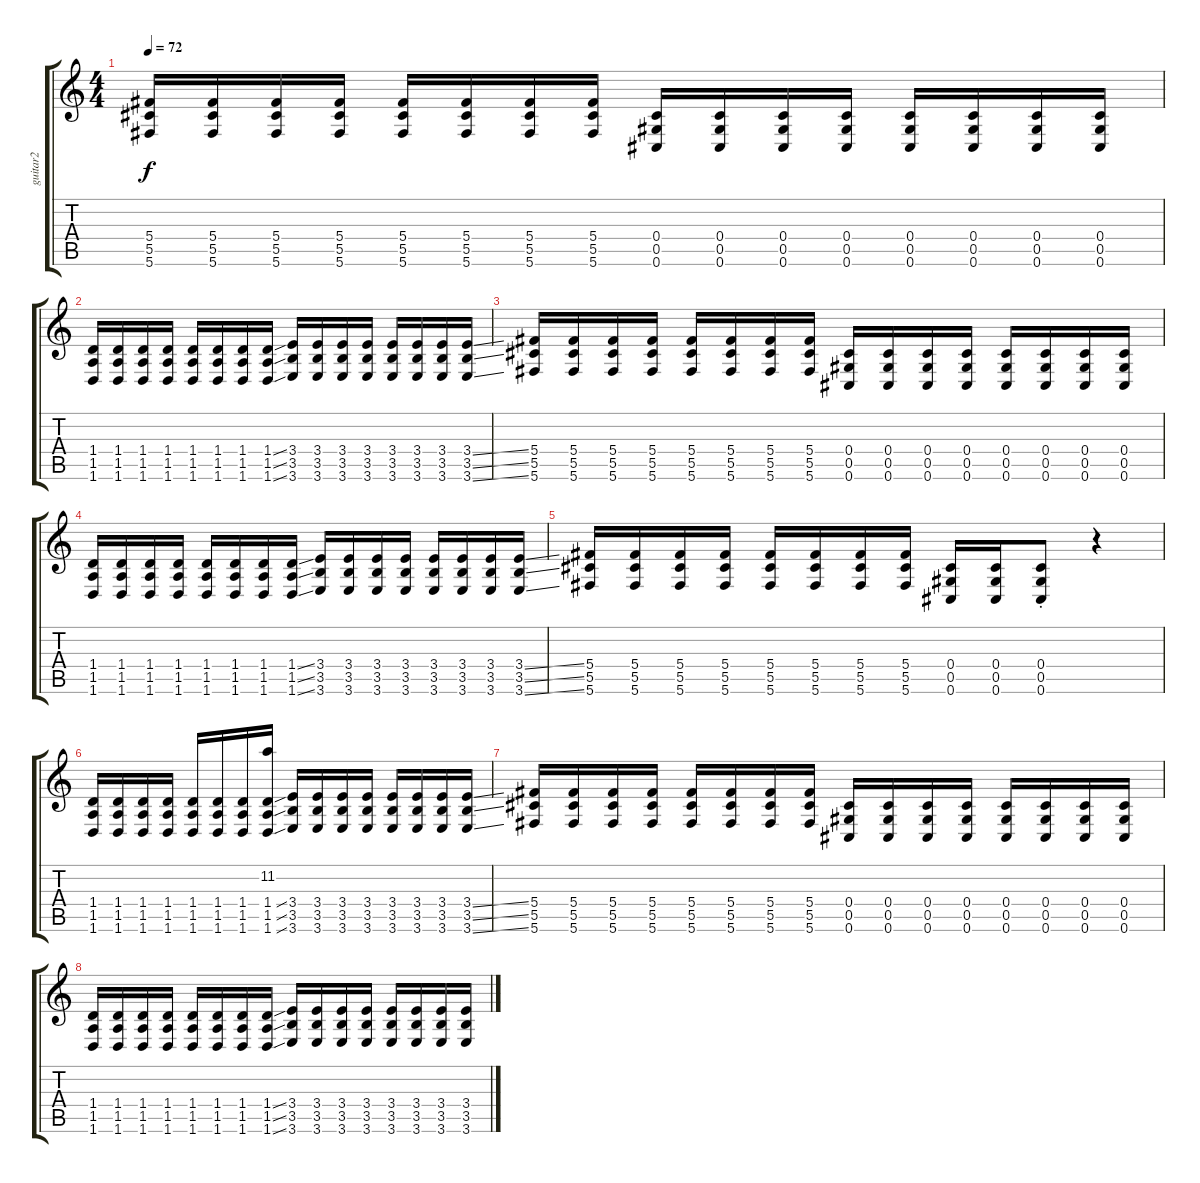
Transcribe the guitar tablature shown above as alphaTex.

\track ("guitar2" "guitar2") {instrument distortionguitar}
\staff {score tabs}
\tuning (Eb4 Bb3 Gb3 Db3 Ab2 Db2) {hide}
\ts (4 4)
\tempo 72
\clef g2
\ks c
(5.4 5.5 5.6).16{dy f} (5.4 5.5 5.6).16 (5.4 5.5 5.6).16 (5.4 5.5 5.6).16 (5.4 5.5 5.6).16 (5.4 5.5 5.6).16 (5.4 5.5 5.6).16 (5.4 5.5 5.6).16 (0.4 0.5 0.6).16 (0.4 0.5 0.6).16 (0.4 0.5 0.6).16 (0.4 0.5 0.6).16 (0.4 0.5 0.6).16 (0.4 0.5 0.6).16 (0.4 0.5 0.6).16 (0.4 0.5 0.6).16 |
(1.4 1.5 1.6).16 (1.4 1.5 1.6).16 (1.4 1.5 1.6).16 (1.4 1.5 1.6).16 (1.4 1.5 1.6).16 (1.4 1.5 1.6).16 (1.4 1.5 1.6).16 (1.4{ss} 1.5{ss} 1.6{ss}).16 (3.4 3.5 3.6).16 (3.4 3.5 3.6).16 (3.4 3.5 3.6).16 (3.4 3.5 3.6).16 (3.4 3.5 3.6).16 (3.4 3.5 3.6).16 (3.4 3.5 3.6).16 (3.4{ss} 3.5{ss} 3.6{ss}).16 |
(5.4 5.5 5.6).16 (5.4 5.5 5.6).16 (5.4 5.5 5.6).16 (5.4 5.5 5.6).16 (5.4 5.5 5.6).16 (5.4 5.5 5.6).16 (5.4 5.5 5.6).16 (5.4 5.5 5.6).16 (0.4 0.5 0.6).16 (0.4 0.5 0.6).16 (0.4 0.5 0.6).16 (0.4 0.5 0.6).16 (0.4 0.5 0.6).16 (0.4 0.5 0.6).16 (0.4 0.5 0.6).16 (0.4 0.5 0.6).16 |
(1.4 1.5 1.6).16 (1.4 1.5 1.6).16 (1.4 1.5 1.6).16 (1.4 1.5 1.6).16 (1.4 1.5 1.6).16 (1.4 1.5 1.6).16 (1.4 1.5 1.6).16 (1.4{ss} 1.5{ss} 1.6{ss}).16 (3.4 3.5 3.6).16 (3.4 3.5 3.6).16 (3.4 3.5 3.6).16 (3.4 3.5 3.6).16 (3.4 3.5 3.6).16 (3.4 3.5 3.6).16 (3.4 3.5 3.6).16 (3.4{ss} 3.5{ss} 3.6{ss}).16 |
(5.4 5.5 5.6).16 (5.4 5.5 5.6).16 (5.4 5.5 5.6).16 (5.4 5.5 5.6).16 (5.4 5.5 5.6).16 (5.4 5.5 5.6).16 (5.4 5.5 5.6).16 (5.4 5.5 5.6).16 (0.4 0.5 0.6).16 (0.4 0.5 0.6).16 (0.4{st} 0.5{st} 0.6{st}).8 r.4 |
(1.4 1.5 1.6).16 (1.4 1.5 1.6).16 (1.4 1.5 1.6).16 (1.4 1.5 1.6).16 (1.4 1.5 1.6).16 (1.4 1.5 1.6).16 (1.4 1.5 1.6).16 (11.2 1.4{ss} 1.5{ss} 1.6{ss}).16 (3.4 3.5 3.6).16 (3.4 3.5 3.6).16 (3.4 3.5 3.6).16 (3.4 3.5 3.6).16 (3.4 3.5 3.6).16 (3.4 3.5 3.6).16 (3.4 3.5 3.6).16 (3.4{ss} 3.5{ss} 3.6{ss}).16 |
(5.4 5.5 5.6).16 (5.4 5.5 5.6).16 (5.4 5.5 5.6).16 (5.4 5.5 5.6).16 (5.4 5.5 5.6).16 (5.4 5.5 5.6).16 (5.4 5.5 5.6).16 (5.4 5.5 5.6).16 (0.4 0.5 0.6).16 (0.4 0.5 0.6).16 (0.4 0.5 0.6).16 (0.4 0.5 0.6).16 (0.4 0.5 0.6).16 (0.4 0.5 0.6).16 (0.4 0.5 0.6).16 (0.4 0.5 0.6).16 |
(1.4 1.5 1.6).16 (1.4 1.5 1.6).16 (1.4 1.5 1.6).16 (1.4 1.5 1.6).16 (1.4 1.5 1.6).16 (1.4 1.5 1.6).16 (1.4 1.5 1.6).16 (1.4{ss} 1.5{ss} 1.6{ss}).16 (3.4 3.5 3.6).16 (3.4 3.5 3.6).16 (3.4 3.5 3.6).16 (3.4 3.5 3.6).16 (3.4 3.5 3.6).16 (3.4 3.5 3.6).16 (3.4 3.5 3.6).16 (3.4{ss} 3.5{ss} 3.6{ss}).16
